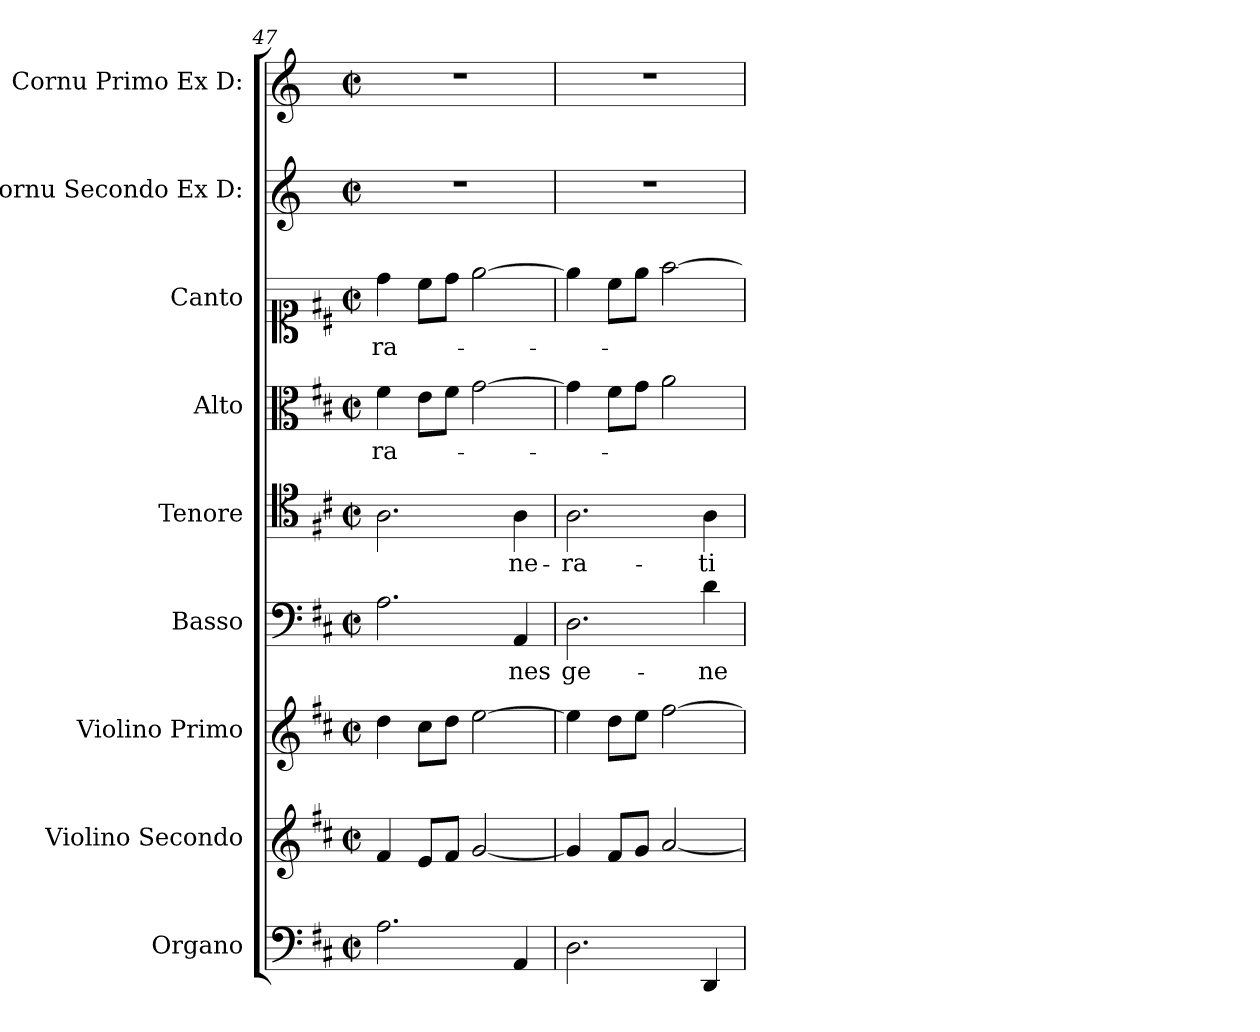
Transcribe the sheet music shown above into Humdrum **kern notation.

**kern	**kern	**kern	**kern	**text	**kern	**text	**kern	**text	**kern	**text	**kern	**kern
*part9	*part8	*part7	*part6	*part6	*part5	*part5	*part4	*part4	*part3	*part3	*part2	*part1
*staff9	*staff8	*staff7	*staff6	*staff6	*staff5	*staff5	*staff4	*staff4	*staff3	*staff3	*staff2	*staff1
*I"Organo	*I"Violino Secondo	*I"Violino Primo	*I"Basso	*	*I"Tenore	*	*I"Alto	*	*I"Canto	*	*I"Cornu Secondo Ex D:	*I"Cornu Primo Ex D:
*	*I'vl 2	*I'vl 1	*I'B	*	*I'T	*	*I'A	*	*	*	*I'cor 2	*I'cor 1
*clefF4	*clefG2	*clefG2	*clefF4	*	*clefC4	*	*clefC3	*	*clefC1	*	*clefG2	*clefG2
*	*	*	*	*	*	*	*	*	*	*	*ITrd-1c-2	*ITrd-1c-2
*k[f#c#]	*k[f#c#]	*k[f#c#]	*k[f#c#]	*	*k[f#c#]	*	*k[f#c#]	*	*k[f#c#]	*	*k[f#c#]	*k[f#c#]
*M2/2	*M2/2	*M2/2	*M2/2	*	*M2/2	*	*M2/2	*	*M2/2	*	*M2/2	*M2/2
*met(c|)	*met(c|)	*met(c|)	*met(c|)	*	*met(c|)	*	*met(c|)	*	*met(c|)	*	*met(c|)	*met(c|)
=47	=47	=47	=47	=47	=47	=47	=47	=47	=47	=47	=47	=47
2.A\	4f#/	4dd\	2.A\	.	2.A\	.	4f#\	-ra-	4dd\	-ra-	1r	1r
.	8e/L	8cc#\L	.	.	.	.	8e\L	.	8cc#\L	.	.	.
.	8f#/J	8dd\J	.	.	.	.	8f#\J	.	8dd\J	.	.	.
.	[2g/	[2ee\	.	.	.	.	[2g\	.	[2ee\	.	.	.
4AA/	.	.	4AA/	-nes	4A\	-ne-	.	.	.	.	.	.
=48	=48	=48	=48	=48	=48	=48	=48	=48	=48	=48	=48	=48
2.D\	4g/]	4ee\]	2.D\	ge-	2.A\	-ra-	4g\]	.	4ee!\]	.	1r	1r
.	8f#/L	8dd\L	.	.	.	.	8f#\L	.	8cc#\L	.	.	.
.	8g/J	8ee\J	.	.	.	.	8g\J	.	8ee\J	.	.	.
.	[2a/	[2ff#\	.	.	.	.	2a\	.	[2ff#\	.	.	.
4DD/	.	.	4d\	-ne-	4A\	-ti-	.	.	.	.	.	.
=	=	=	=	=	=	=	=	=	=	=	=	=
*-	*-	*-	*-	*-	*-	*-	*-	*-	*-	*-	*-	*-
